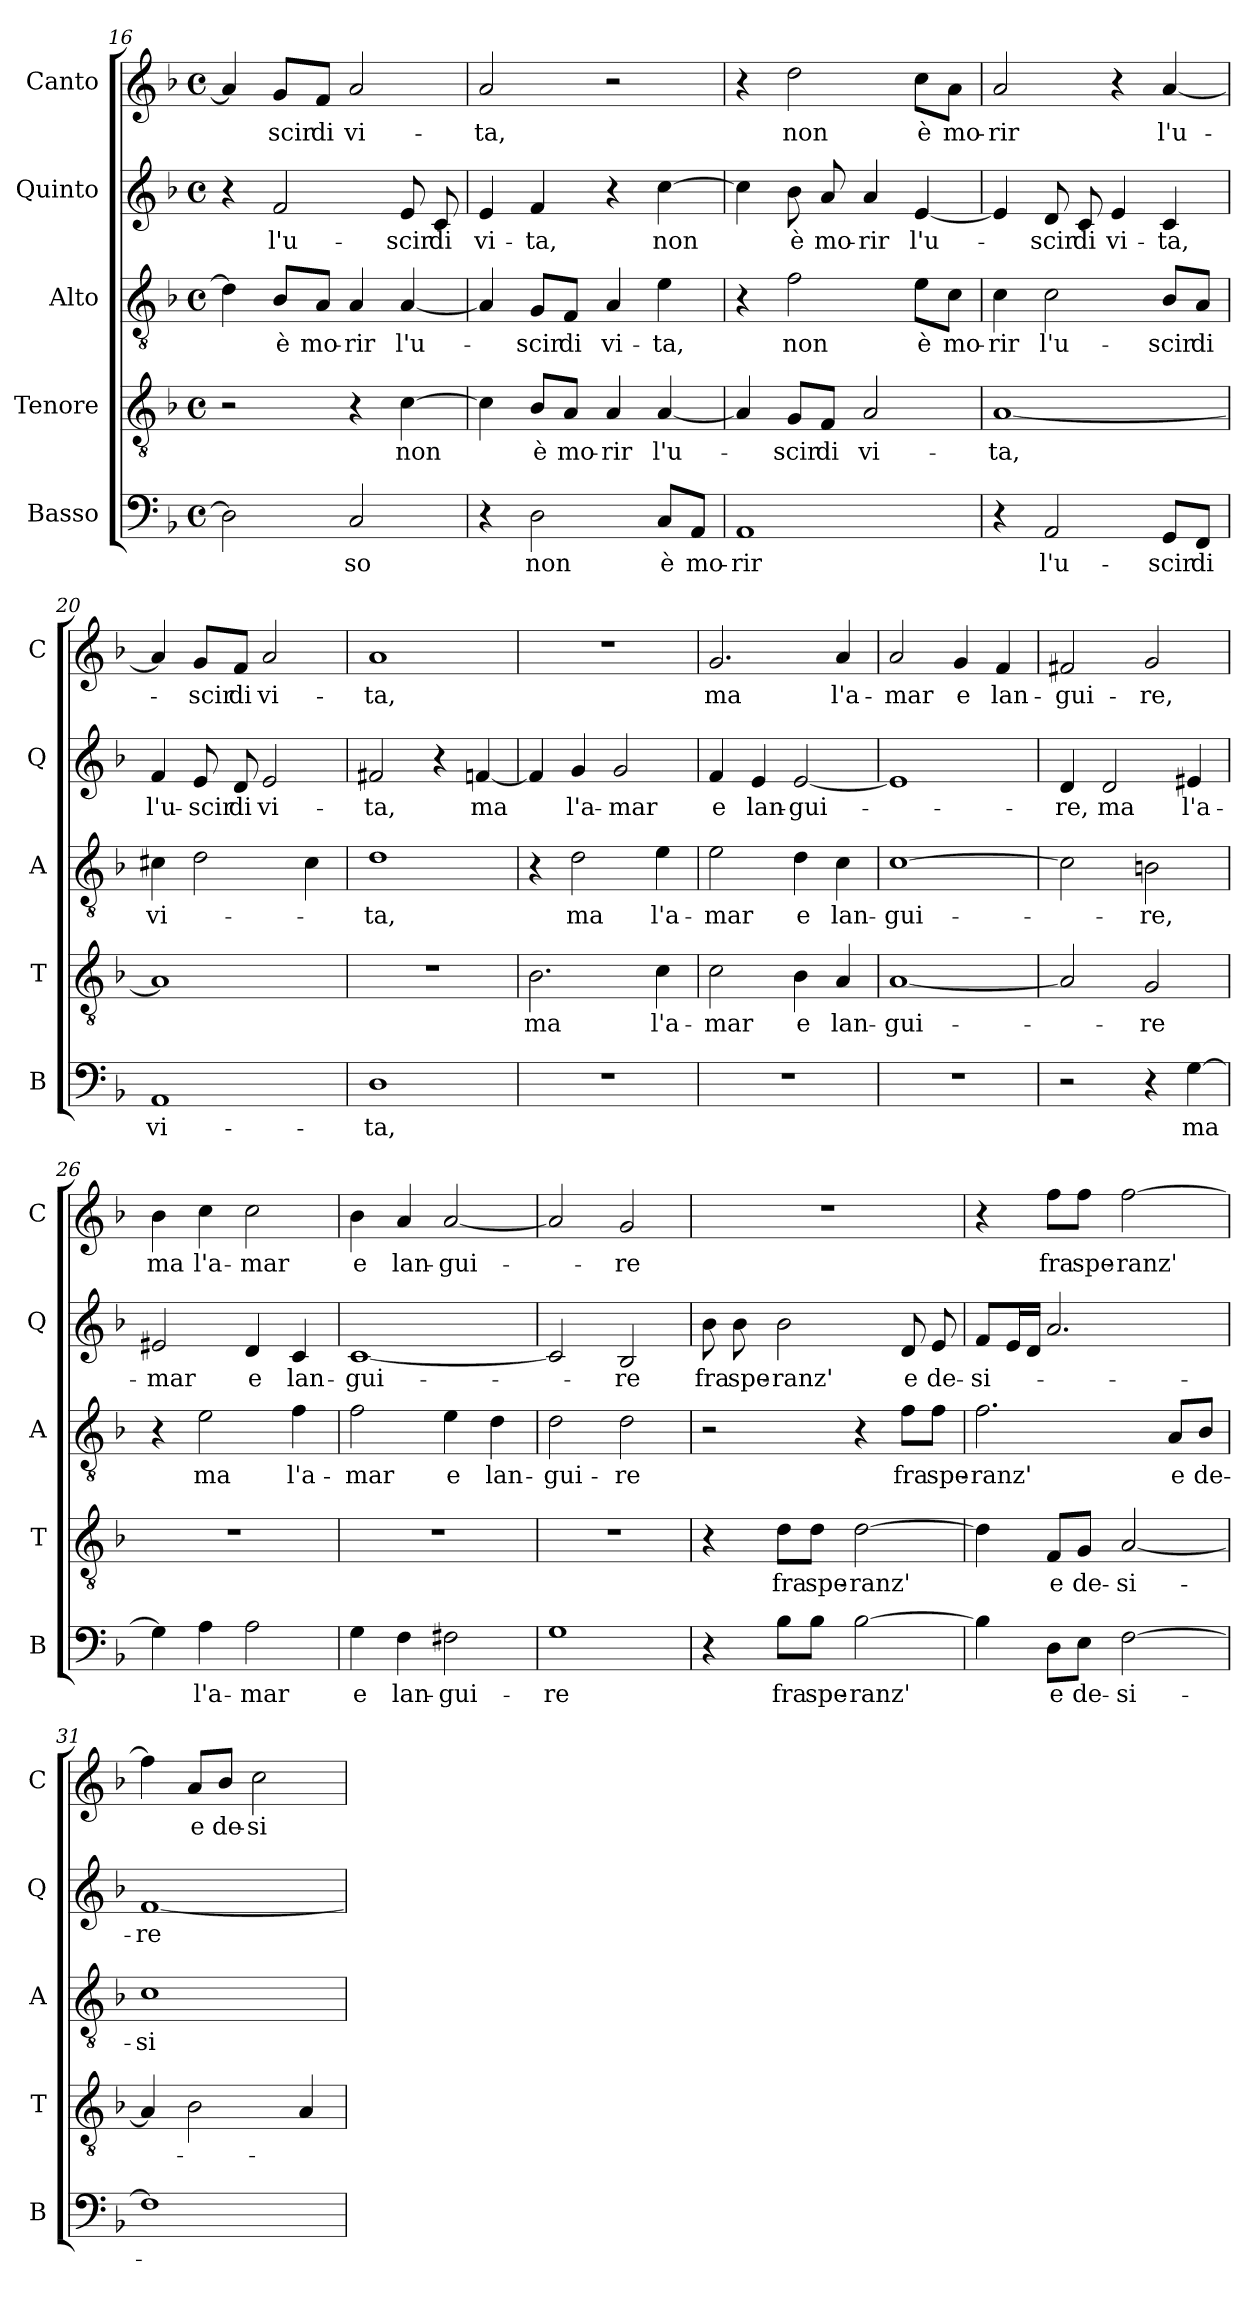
**kern	**text	**kern	**text	**kern	**text	**kern	**text	**kern	**text
*part5	*part5	*part4	*part4	*part3	*part3	*part2	*part2	*part1	*part1
*staff5	*staff5	*staff4	*staff4	*staff3	*staff3	*staff2	*staff2	*staff1	*staff1
*I"Basso	*	*I"Tenore	*	*I"Alto	*	*I"Quinto	*	*I"Canto	*
*I'B	*	*I'T	*	*I'A	*	*I'Q	*	*I'C	*
*clefF4	*	*clefGv2	*	*clefGv2	*	*clefG2	*	*clefG2	*
*k[b-]	*	*k[b-]	*	*k[b-]	*	*k[b-]	*	*k[b-]	*
*F:	*	*F:	*	*F:	*	*F:	*	*F:	*
*M4/4	*	*M4/4	*	*M4/4	*	*M4/4	*	*M4/4	*
*met(c)	*	*met(c)	*	*met(c)	*	*met(c)	*	*met(c)	*
=16	=16	=16	=16	=16	=16	=16	=16	=16	=16
2D\]	.	2r	.	4d\]	.	4r	.	4a/]	.
!	!	!	!	!	!LO:LY:b	!	!LO:LY:b	!	!LO:LY:b
.	.	.	.	8B-/L	è	2f/	l'u-	8g/L	-scir
!	!	!	!	!	!LO:LY:b	!	!	!	!LO:LY:b
.	.	.	.	8A/J	mo-	.	.	8f/J	di
!	!LO:LY:b	!	!	!	!LO:LY:b	!	!	!	!LO:LY:b
2C/	-so	4r	.	4A/	-rir	.	.	2a/	vi-
!	!	!	!LO:LY:b	!	!LO:LY:b	!	!LO:LY:b	!	!
.	.	[4c\	non	[4A/	l'u-	8e/	-scir	.	.
!	!	!	!	!	!	!	!LO:LY:b	!	!
.	.	.	.	.	.	8c/	di	.	.
!!LO:LB:g=z
=17	=17	=17	=17	=17	=17	=17	=17	=17	=17
!	!	!	!	!	!	!	!LO:LY:b	!	!LO:LY:b
4r	.	4c\]	.	4A/]	.	4e/	vi-	2a/	-ta,
!	!LO:LY:b	!	!LO:LY:b	!	!LO:LY:b	!	!LO:LY:b	!	!
2D\	non	8B-/L	è	8G/L	-scir	4f/	-ta,	.	.
!	!	!	!LO:LY:b	!	!LO:LY:b	!	!	!	!
.	.	8A/J	mo-	8F/J	di	.	.	.	.
!	!	!	!LO:LY:b	!	!LO:LY:b	!	!	!	!
.	.	4A/	-rir	4A/	vi-	4r	.	2r	.
!	!LO:LY:b	!	!LO:LY:b	!	!LO:LY:b	!	!LO:LY:b	!	!
8C/L	è	[4A/	l'u-	4e\	-ta,	[4cc\	non	.	.
!	!LO:LY:b	!	!	!	!	!	!	!	!
8AA/J	mo-	.	.	.	.	.	.	.	.
=18	=18	=18	=18	=18	=18	=18	=18	=18	=18
!	!LO:LY:b	!	!	!	!	!	!	!	!
1AA	-rir	4A/]	.	4r	.	4cc\]	.	4r	.
!	!	!	!LO:LY:b	!	!LO:LY:b	!	!LO:LY:b	!	!LO:LY:b
.	.	8G/L	-scir	2f\	non	8b-\	è	2dd\	non
!	!	!	!LO:LY:b	!	!	!	!LO:LY:b	!	!
.	.	8F/J	di	.	.	8a/	mo-	.	.
!	!	!	!LO:LY:b	!	!	!	!LO:LY:b	!	!
.	.	2A/	vi-	.	.	4a/	-rir	.	.
!	!	!	!	!	!LO:LY:b	!	!LO:LY:b	!	!LO:LY:b
.	.	.	.	8e\L	è	[4e/	l'u-	8cc\L	è
!	!	!	!	!	!LO:LY:b	!	!	!	!LO:LY:b
.	.	.	.	8c\J	mo-	.	.	8a\J	mo-
=19	=19	=19	=19	=19	=19	=19	=19	=19	=19
!	!	!	!LO:LY:b	!	!LO:LY:b	!	!	!	!LO:LY:b
4r	.	[1A	-ta,	4c\	-rir	4e/]	.	2a/	-rir
!	!LO:LY:b	!	!	!	!LO:LY:b	!	!LO:LY:b	!	!
2AA/	l'u-	.	.	2c\	l'u-	8d/	-scir	.	.
!	!	!	!	!	!	!	!LO:LY:b	!	!
.	.	.	.	.	.	8c/	di	.	.
!	!	!	!	!	!	!	!LO:LY:b	!	!
.	.	.	.	.	.	4e/	vi-	4r	.
!	!LO:LY:b	!	!	!	!LO:LY:b	!	!LO:LY:b	!	!LO:LY:b
8GG/L	-scir	.	.	8B-/L	-scir	4c/	-ta,	[4a/	l'u-
!	!LO:LY:b	!	!	!	!LO:LY:b	!	!	!	!
8FF/J	di	.	.	8A/J	di	.	.	.	.
=20	=20	=20	=20	=20	=20	=20	=20	=20	=20
!	!LO:LY:b	!	!	!	!LO:LY:b	!	!LO:LY:b	!	!
1AA	vi-	1A]	.	4c#X\	vi-	4f/	l'u-	4a/]	.
!	!	!	!	!	!	!	!LO:LY:b	!	!LO:LY:b
.	.	.	.	2d\	.	8e/	-scir	8g/L	-scir
!	!	!	!	!	!	!	!LO:LY:b	!	!LO:LY:b
.	.	.	.	.	.	8d/	di	8f/J	di
!	!	!	!	!	!	!	!LO:LY:b	!	!LO:LY:b
.	.	.	.	.	.	2e/	vi-	2a/	vi-
.	.	.	.	4c#\	.	.	.	.	.
!!LO:LB:g=z
=21	=21	=21	=21	=21	=21	=21	=21	=21	=21
!	!LO:LY:b	!	!	!	!LO:LY:b	!	!LO:LY:b	!	!LO:LY:b
1D	-ta,	1r	.	1d	-ta,	2f#X/	-ta,	1a	-ta,
.	.	.	.	.	.	4r	.	.	.
!	!	!	!	!	!	!	!LO:LY:b	!	!
.	.	.	.	.	.	[4fn/	ma	.	.
=22	=22	=22	=22	=22	=22	=22	=22	=22	=22
!	!	!	!LO:LY:b	!	!	!	!	!	!
1r	.	2.B-\	ma	4r	.	4f/]	.	1r	.
!	!	!	!	!	!LO:LY:b	!	!LO:LY:b	!	!
.	.	.	.	2d\	ma	4g/	l'a-	.	.
!	!	!	!	!	!	!	!LO:LY:b	!	!
.	.	.	.	.	.	2g/	-mar	.	.
!	!	!	!LO:LY:b	!	!LO:LY:b	!	!	!	!
.	.	4c\	l'a-	4e\	l'a-	.	.	.	.
=23	=23	=23	=23	=23	=23	=23	=23	=23	=23
!	!	!	!LO:LY:b	!	!LO:LY:b	!	!LO:LY:b	!	!LO:LY:b
1r	.	2c\	-mar	2e\	-mar	4f/	e	2.g/	ma
!	!	!	!	!	!	!	!LO:LY:b	!	!
.	.	.	.	.	.	4e/	lan-	.	.
!	!	!	!LO:LY:b	!	!LO:LY:b	!	!LO:LY:b	!	!
.	.	4B-\	e	4d\	e	[2e/	-gui-	.	.
!	!	!	!LO:LY:b	!	!LO:LY:b	!	!	!	!LO:LY:b
.	.	4A/	lan-	4c\	lan-	.	.	4a/	l'a-
=24	=24	=24	=24	=24	=24	=24	=24	=24	=24
!	!	!	!LO:LY:b	!	!LO:LY:b	!	!	!	!LO:LY:b
1r	.	[1A	-gui-	[1c	-gui-	1e]	.	2a/	-mar
!	!	!	!	!	!	!	!	!	!LO:LY:b
.	.	.	.	.	.	.	.	4g/	e
!	!	!	!	!	!	!	!	!	!LO:LY:b
.	.	.	.	.	.	.	.	4f/	lan-
=25	=25	=25	=25	=25	=25	=25	=25	=25	=25
!	!	!	!	!	!	!	!LO:LY:b	!	!LO:LY:b
2r	.	2A/]	.	2c\]	.	4d/	-re,	2f#X/	-gui-
!	!	!	!	!	!	!	!LO:LY:b	!	!
.	.	.	.	.	.	2d/	ma	.	.
!	!	!	!LO:LY:b	!	!LO:LY:b	!	!	!	!LO:LY:b
4r	.	2G/	-re	2Bn\	-re,	.	.	2g/	-re,
!	!LO:LY:b	!	!	!	!	!	!LO:LY:b	!	!
[4G\	ma	.	.	.	.	4e#X/	l'a-	.	.
!!LO:PB:g=z
=26	=26	=26	=26	=26	=26	=26	=26	=26	=26
!	!	!	!	!	!	!	!LO:LY:b	!	!LO:LY:b
4G\]	.	1r	.	4r	.	2e#X/	-mar	4b-\	ma
!	!LO:LY:b	!	!	!	!LO:LY:b	!	!	!	!LO:LY:b
4A\	l'a-	.	.	2e\	ma	.	.	4cc\	l'a-
!	!LO:LY:b	!	!	!	!	!	!LO:LY:b	!	!LO:LY:b
2A\	-mar	.	.	.	.	4d/	e	2cc\	-mar
!	!	!	!	!	!LO:LY:b	!	!LO:LY:b	!	!
.	.	.	.	4f\	l'a-	4c/	lan-	.	.
=27	=27	=27	=27	=27	=27	=27	=27	=27	=27
!	!LO:LY:b	!	!	!	!LO:LY:b	!	!LO:LY:b	!	!LO:LY:b
4G\	e	1r	.	2f\	-mar	[1c	-gui-	4b-\	e
!	!LO:LY:b	!	!	!	!	!	!	!	!LO:LY:b
4F\	lan-	.	.	.	.	.	.	4a/	lan-
!	!LO:LY:b	!	!	!	!LO:LY:b	!	!	!	!LO:LY:b
2F#X\	-gui-	.	.	4e\	e	.	.	[2a/	-gui-
!	!	!	!	!	!LO:LY:b	!	!	!	!
.	.	.	.	4d\	lan-	.	.	.	.
=28	=28	=28	=28	=28	=28	=28	=28	=28	=28
!	!LO:LY:b	!	!	!	!LO:LY:b	!	!	!	!
1G	-re	1r	.	2d\	-gui-	2c/]	.	2a/]	.
!	!	!	!	!	!LO:LY:b	!	!LO:LY:b	!	!LO:LY:b
.	.	.	.	2d\	-re	2B-/	-re	2g/	-re
=29	=29	=29	=29	=29	=29	=29	=29	=29	=29
!	!	!	!	!	!	!	!LO:LY:b	!	!
4r	.	4r	.	2r	.	8b-\	fra	1r	.
!	!	!	!	!	!	!	!LO:LY:b	!	!
.	.	.	.	.	.	8b-\	spe-	.	.
!	!LO:LY:b	!	!LO:LY:b	!	!	!	!LO:LY:b	!	!
8B-\L	fra	8d\L	fra	.	.	2b-\	-ranz'	.	.
!	!LO:LY:b	!	!LO:LY:b	!	!	!	!	!	!
8B-\J	spe-	8d\J	spe-	.	.	.	.	.	.
!	!LO:LY:b	!	!LO:LY:b	!	!	!	!	!	!
[2B-\	-ranz'	[2d\	-ranz'	4r	.	.	.	.	.
!	!	!	!	!	!LO:LY:b	!	!LO:LY:b	!	!
.	.	.	.	8f\L	fra	8d/	e	.	.
!	!	!	!	!	!LO:LY:b	!	!LO:LY:b	!	!
.	.	.	.	8f\J	spe-	8e/	de-	.	.
=30	=30	=30	=30	=30	=30	=30	=30	=30	=30
!	!	!	!	!	!LO:LY:b	!	!LO:LY:b	!	!
4B-\]	.	4d\]	.	2.f\	-ranz'	8f/L	-si-	4r	.
.	.	.	.	.	.	16e/L	.	.	.
.	.	.	.	.	.	16d/JJ	.	.	.
!	!LO:LY:b	!	!LO:LY:b	!	!	!	!	!	!LO:LY:b
8D\L	e	8F/L	e	.	.	2.a/	.	8ff\L	fra
!	!LO:LY:b	!	!LO:LY:b	!	!	!	!	!	!LO:LY:b
8E\J	de-	8G/J	de-	.	.	.	.	8ff\J	spe-
!	!LO:LY:b	!	!LO:LY:b	!	!	!	!	!	!LO:LY:b
[2F\	-si-	[2A/	-si-	.	.	.	.	[2ff\	-ranz'
!	!	!	!	!	!LO:LY:b	!	!	!	!
.	.	.	.	8A/L	e	.	.	.	.
!	!	!	!	!	!LO:LY:b	!	!	!	!
.	.	.	.	8B-/J	de-	.	.	.	.
!!LO:LB:g=z
=31	=31	=31	=31	=31	=31	=31	=31	=31	=31
!	!	!	!	!	!LO:LY:b	!	!LO:LY:b	!	!
1F]	.	4A/]	.	1c	-si-	[1f	-re	4ff\]	.
!	!	!	!	!	!	!	!	!	!LO:LY:b
.	.	2B-\	.	.	.	.	.	8a/L	e
!	!	!	!	!	!	!	!	!	!LO:LY:b
.	.	.	.	.	.	.	.	8b-/J	de-
!	!	!	!	!	!	!	!	!	!LO:LY:b
.	.	.	.	.	.	.	.	2cc\	-si-
.	.	4A/	.	.	.	.	.	.	.
=	=	=	=	=	=	=	=	=	=
*-	*-	*-	*-	*-	*-	*-	*-	*-	*-
